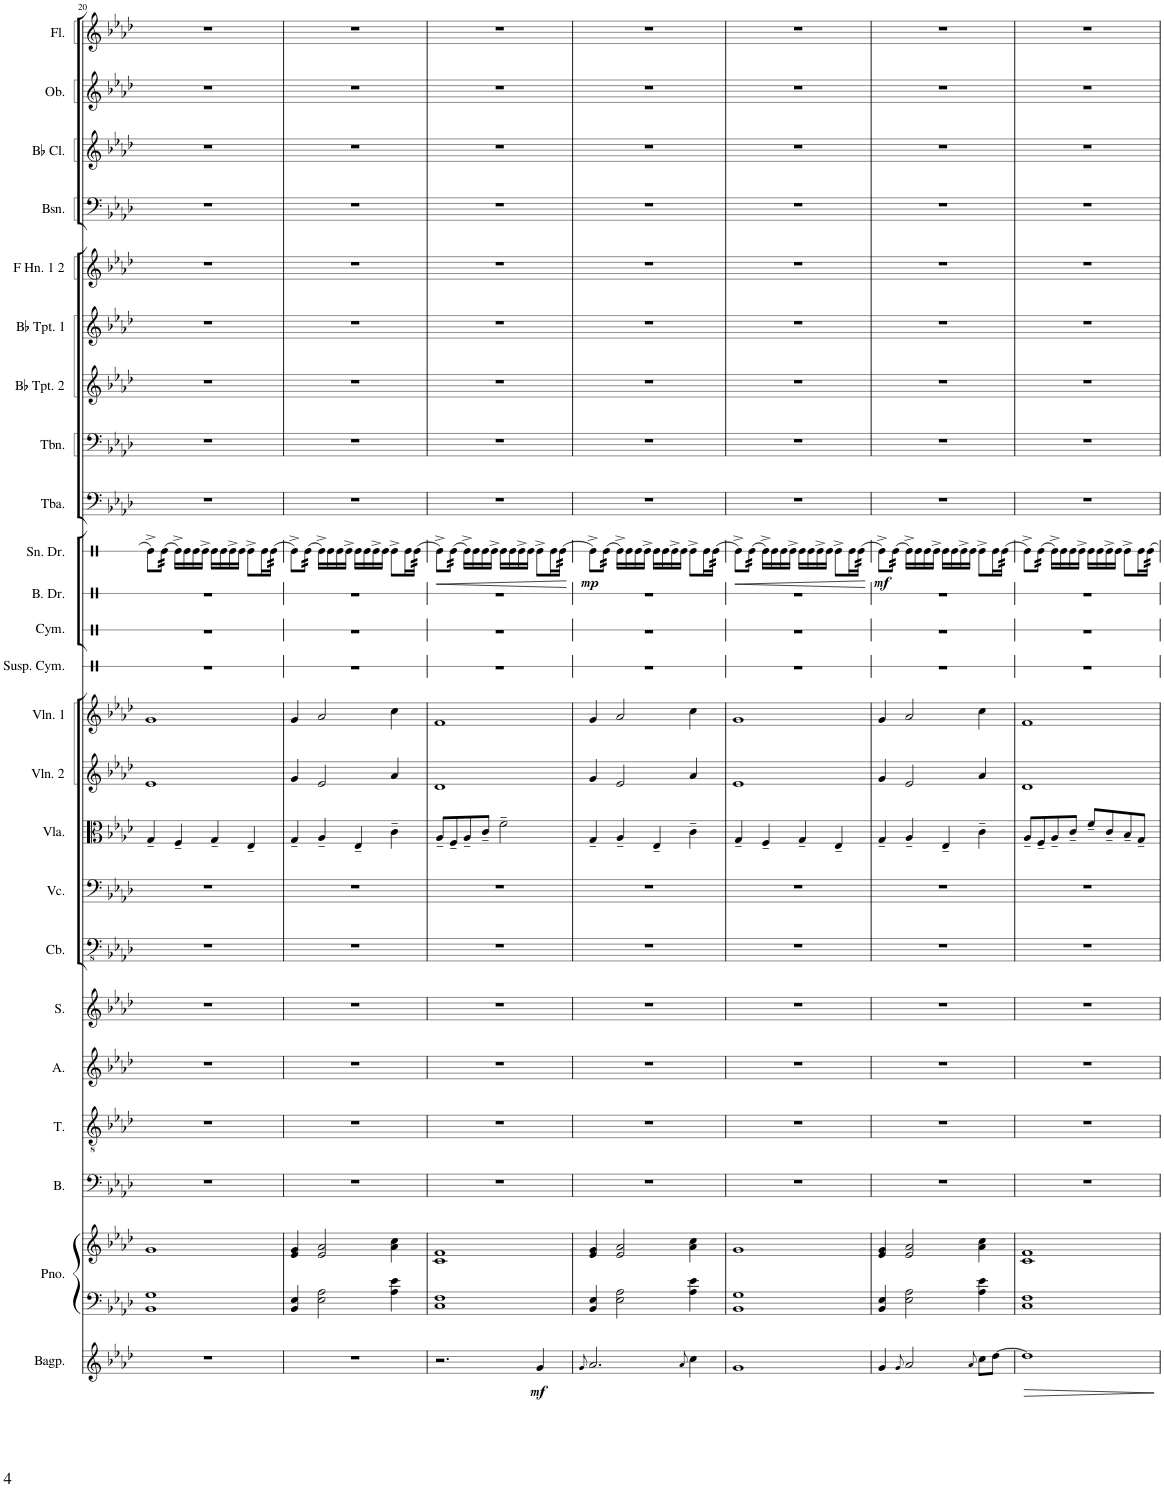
**kern	**dynam	**kern	**kern	**kern	**kern	**kern	**kern	**kern	**kern	**kern	**kern	**kern	**kern	**kern	**kern	**kern	**dynam	**kern	**kern	**kern	**kern	**kern	**kern	**kern	**kern	**kern
*part24	*part24	*part23	*part23	*part22	*part21	*part20	*part19	*part18	*part17	*part16	*part15	*part14	*part13	*part12	*part11	*part10	*part10	*part9	*part8	*part7	*part6	*part5	*part4	*part3	*part2	*part1
*staff25	*staff25	*staff24	*staff23	*staff22	*staff21	*staff20	*staff19	*staff18	*staff17	*staff16	*staff15	*staff14	*staff13	*staff12	*staff11	*staff10	*staff10	*staff9	*staff8	*staff7	*staff6	*staff5	*staff4	*staff3	*staff2	*staff1
*I"Bagpipe	*	*I"Piano	*	*I"Bass	*I"Tenor	*I"Alto	*I"Soprano	*I"Contrabass	*I"Violoncello	*I"Viola	*I"Violin 2	*I"Violin 1	*I"Suspended Cymbal	*I"Cymbal	*I"Bass Drum	*I"Snare Drum	*	*I"Tuba	*I"Trombone	*I"Bb Trumpet 2	*I"Bb Trumpet 1	*I"F Horn 1 &amp; 2	*I"Bassoon	*I"Bb Clarinet	*I"Oboe	*I"Flute
*I'Bagp.	*	*I'Pno.	*	*I'B.	*I'T.	*I'A.	*I'S.	*I'Cb.	*I'Vc.	*I'Vla.	*I'Vln. 2	*I'Vln. 1	*I'Susp. Cym.	*I'Cym.	*I'B. Dr.	*I'Sn. Dr.	*	*I'Tba.	*I'Tbn.	*I'Bb Tpt. 2	*I'Bb Tpt. 1	*I'F Hn. 1 2	*I'Bsn.	*I'Bb Cl.	*I'Ob.	*I'Fl.
!!LO:PB:g=z
*clefG2	*	*clefF4	*clefG2	*clefF4	*clefGv2	*clefG2	*clefG2	*clefFv4	*clefF4	*clefC3	*clefG2	*clefG2	*clefX	*clefX	*clefX	*clefX	*	*clefF4	*clefF4	*clefG2	*clefG2	*clefG2	*clefF4	*clefG2	*clefG2	*clefG2
*	*	*	*	*	*	*	*	*ITrd7c12	*	*	*	*	*	*	*	*	*	*	*	*ITrd1c2	*ITrd1c2	*ITrd4c7	*	*ITrd1c2	*	*
*k[b-e-a-d-]	*	*k[b-e-a-d-]	*k[b-e-a-d-]	*k[b-e-a-d-]	*k[b-e-a-d-]	*k[b-e-a-d-]	*k[b-e-a-d-]	*k[b-e-a-d-]	*k[b-e-a-d-]	*k[b-e-a-d-]	*k[b-e-a-d-]	*k[b-e-a-d-]	*k[]	*k[]	*k[]	*k[]	*	*k[b-e-a-d-]	*k[b-e-a-d-]	*k[b-e-a-d-]	*k[b-e-a-d-]	*k[b-e-a-d-]	*k[b-e-a-d-]	*k[b-e-a-d-]	*k[b-e-a-d-]	*k[b-e-a-d-]
*M4/4	*	*M4/4	*M4/4	*M4/4	*M4/4	*M4/4	*M4/4	*M4/4	*M4/4	*M4/4	*M4/4	*M4/4	*M4/4	*M4/4	*M4/4	*M4/4	*	*M4/4	*M4/4	*M4/4	*M4/4	*M4/4	*M4/4	*M4/4	*M4/4	*M4/4
=20	=20	=20	=20	=20	=20	=20	=20	=20	=20	=20	=20	=20	=20	=20	=20	=20	=20	=20	=20	=20	=20	=20	=20	=20	=20	=20
1r	.	1BB- 1G	1g	1r	1r	1r	1r	1r	1r	4G~/	1e-	1g	1r	1r	1r	8Re^\L	.	1r	1r	1r	1r	1r	1r	1r	1r	1r
*	*	*	*	*	*	*	*	*	*	*	*	*	*	*	*	*tremolo	*	*	*	*	*	*	*	*	*	*
.	.	.	.	.	.	.	.	.	.	.	.	.	.	.	.	(32Re\	.	.	.	.	.	.	.	.	.	.
.	.	.	.	.	.	.	.	.	.	.	.	.	.	.	.	(32Re\	.	.	.	.	.	.	.	.	.	.
.	.	.	.	.	.	.	.	.	.	.	.	.	.	.	.	(32Re\	.	.	.	.	.	.	.	.	.	.
.	.	.	.	.	.	.	.	.	.	.	.	.	.	.	.	(32Re\JJJ	.	.	.	.	.	.	.	.	.	.
*	*	*	*	*	*	*	*	*	*	*	*	*	*	*	*	*Xtremolo	*	*	*	*	*	*	*	*	*	*
.	.	.	.	.	.	.	.	.	.	4F~/	.	.	.	.	.	16Re^\LL)	.	.	.	.	.	.	.	.	.	.
.	.	.	.	.	.	.	.	.	.	.	.	.	.	.	.	16Re\	.	.	.	.	.	.	.	.	.	.
.	.	.	.	.	.	.	.	.	.	.	.	.	.	.	.	16Re\	.	.	.	.	.	.	.	.	.	.
.	.	.	.	.	.	.	.	.	.	.	.	.	.	.	.	16Re^\JJ	.	.	.	.	.	.	.	.	.	.
.	.	.	.	.	.	.	.	.	.	4G~/	.	.	.	.	.	16Re\LL	.	.	.	.	.	.	.	.	.	.
.	.	.	.	.	.	.	.	.	.	.	.	.	.	.	.	16Re\	.	.	.	.	.	.	.	.	.	.
.	.	.	.	.	.	.	.	.	.	.	.	.	.	.	.	16Re^\	.	.	.	.	.	.	.	.	.	.
.	.	.	.	.	.	.	.	.	.	.	.	.	.	.	.	16Re\JJ	.	.	.	.	.	.	.	.	.	.
.	.	.	.	.	.	.	.	.	.	4E-~/	.	.	.	.	.	8Re^\L	.	.	.	.	.	.	.	.	.	.
.	.	.	.	.	.	.	.	.	.	.	.	.	.	.	.	16Re\L	.	.	.	.	.	.	.	.	.	.
*	*	*	*	*	*	*	*	*	*	*	*	*	*	*	*	*tremolo	*	*	*	*	*	*	*	*	*	*
.	.	.	.	.	.	.	.	.	.	.	.	.	.	.	.	(64Re\	.	.	.	.	.	.	.	.	.	.
.	.	.	.	.	.	.	.	.	.	.	.	.	.	.	.	(64Re\	.	.	.	.	.	.	.	.	.	.
.	.	.	.	.	.	.	.	.	.	.	.	.	.	.	.	(64Re\	.	.	.	.	.	.	.	.	.	.
.	.	.	.	.	.	.	.	.	.	.	.	.	.	.	.	(64Re\JJJJ	.	.	.	.	.	.	.	.	.	.
*	*	*	*	*	*	*	*	*	*	*	*	*	*	*	*	*Xtremolo	*	*	*	*	*	*	*	*	*	*
=21	=21	=21	=21	=21	=21	=21	=21	=21	=21	=21	=21	=21	=21	=21	=21	=21	=21	=21	=21	=21	=21	=21	=21	=21	=21	=21
1r	.	4BB-/ 4E-/	4e-/ 4g/	1r	1r	1r	1r	1r	1r	4G~/	4g/	4g/	1r	1r	1r	8Re^\L)	.	1r	1r	1r	1r	1r	1r	1r	1r	1r
*	*	*	*	*	*	*	*	*	*	*	*	*	*	*	*	*tremolo	*	*	*	*	*	*	*	*	*	*
.	.	.	.	.	.	.	.	.	.	.	.	.	.	.	.	(32Re\	.	.	.	.	.	.	.	.	.	.
.	.	.	.	.	.	.	.	.	.	.	.	.	.	.	.	(32Re\	.	.	.	.	.	.	.	.	.	.
.	.	.	.	.	.	.	.	.	.	.	.	.	.	.	.	(32Re\	.	.	.	.	.	.	.	.	.	.
.	.	.	.	.	.	.	.	.	.	.	.	.	.	.	.	(32Re\JJJ	.	.	.	.	.	.	.	.	.	.
*	*	*	*	*	*	*	*	*	*	*	*	*	*	*	*	*Xtremolo	*	*	*	*	*	*	*	*	*	*
.	.	2E-\ 2A-\	2e-/ 2a-/	.	.	.	.	.	.	4A-~/	2e-/	2a-/	.	.	.	16Re^\LL)	.	.	.	.	.	.	.	.	.	.
.	.	.	.	.	.	.	.	.	.	.	.	.	.	.	.	16Re\	.	.	.	.	.	.	.	.	.	.
.	.	.	.	.	.	.	.	.	.	.	.	.	.	.	.	16Re\	.	.	.	.	.	.	.	.	.	.
.	.	.	.	.	.	.	.	.	.	.	.	.	.	.	.	16Re^\JJ	.	.	.	.	.	.	.	.	.	.
.	.	.	.	.	.	.	.	.	.	4E-~/	.	.	.	.	.	16Re\LL	.	.	.	.	.	.	.	.	.	.
.	.	.	.	.	.	.	.	.	.	.	.	.	.	.	.	16Re\	.	.	.	.	.	.	.	.	.	.
.	.	.	.	.	.	.	.	.	.	.	.	.	.	.	.	16Re^\	.	.	.	.	.	.	.	.	.	.
.	.	.	.	.	.	.	.	.	.	.	.	.	.	.	.	16Re\JJ	.	.	.	.	.	.	.	.	.	.
.	.	4A-\ 4e-\	4a-\ 4cc\	.	.	.	.	.	.	4c~\	4a-/	4cc\	.	.	.	8Re^\L	.	.	.	.	.	.	.	.	.	.
.	.	.	.	.	.	.	.	.	.	.	.	.	.	.	.	16Re\L	.	.	.	.	.	.	.	.	.	.
*	*	*	*	*	*	*	*	*	*	*	*	*	*	*	*	*tremolo	*	*	*	*	*	*	*	*	*	*
.	.	.	.	.	.	.	.	.	.	.	.	.	.	.	.	(64Re\	.	.	.	.	.	.	.	.	.	.
.	.	.	.	.	.	.	.	.	.	.	.	.	.	.	.	(64Re\	.	.	.	.	.	.	.	.	.	.
.	.	.	.	.	.	.	.	.	.	.	.	.	.	.	.	(64Re\	.	.	.	.	.	.	.	.	.	.
.	.	.	.	.	.	.	.	.	.	.	.	.	.	.	.	(64Re\JJJJ	.	.	.	.	.	.	.	.	.	.
*	*	*	*	*	*	*	*	*	*	*	*	*	*	*	*	*Xtremolo	*	*	*	*	*	*	*	*	*	*
=22	=22	=22	=22	=22	=22	=22	=22	=22	=22	=22	=22	=22	=22	=22	=22	=22	=22	=22	=22	=22	=22	=22	=22	=22	=22	=22
!	!	!	!	!	!	!	!	!	!	!	!	!	!	!	!	!	!LO:HP:b	!	!	!	!	!	!	!	!	!
2.r	.	1C 1F	1c 1f	1r	1r	1r	1r	1r	1r	8A-~/L	1d-	1f	1r	1r	1r	8Re^\L)	<	1r	1r	1r	1r	1r	1r	1r	1r	1r
*	*	*	*	*	*	*	*	*	*	*	*	*	*	*	*	*tremolo	*	*	*	*	*	*	*	*	*	*
.	.	.	.	.	.	.	.	.	.	8F~/	.	.	.	.	.	(32Re\	.	.	.	.	.	.	.	.	.	.
.	.	.	.	.	.	.	.	.	.	.	.	.	.	.	.	(32Re\	.	.	.	.	.	.	.	.	.	.
.	.	.	.	.	.	.	.	.	.	.	.	.	.	.	.	(32Re\	.	.	.	.	.	.	.	.	.	.
.	.	.	.	.	.	.	.	.	.	.	.	.	.	.	.	(32Re\JJJ	.	.	.	.	.	.	.	.	.	.
*	*	*	*	*	*	*	*	*	*	*	*	*	*	*	*	*Xtremolo	*	*	*	*	*	*	*	*	*	*
.	.	.	.	.	.	.	.	.	.	8A-~/	.	.	.	.	.	16Re^\LL)	.	.	.	.	.	.	.	.	.	.
.	.	.	.	.	.	.	.	.	.	.	.	.	.	.	.	16Re\	.	.	.	.	.	.	.	.	.	.
.	.	.	.	.	.	.	.	.	.	8c~/J	.	.	.	.	.	16Re\	.	.	.	.	.	.	.	.	.	.
.	.	.	.	.	.	.	.	.	.	.	.	.	.	.	.	16Re^\JJ	.	.	.	.	.	.	.	.	.	.
.	.	.	.	.	.	.	.	.	.	2f~\	.	.	.	.	.	16Re\LL	.	.	.	.	.	.	.	.	.	.
.	.	.	.	.	.	.	.	.	.	.	.	.	.	.	.	16Re\	.	.	.	.	.	.	.	.	.	.
.	.	.	.	.	.	.	.	.	.	.	.	.	.	.	.	16Re^\	.	.	.	.	.	.	.	.	.	.
.	.	.	.	.	.	.	.	.	.	.	.	.	.	.	.	16Re\JJ	.	.	.	.	.	.	.	.	.	.
!	!LO:DY:b	!	!	!	!	!	!	!	!	!	!	!	!	!	!	!	!	!	!	!	!	!	!	!	!	!
4g/	mf	.	.	.	.	.	.	.	.	.	.	.	.	.	.	8Re^\L	.	.	.	.	.	.	.	.	.	.
.	.	.	.	.	.	.	.	.	.	.	.	.	.	.	.	16Re\L	.	.	.	.	.	.	.	.	.	.
*	*	*	*	*	*	*	*	*	*	*	*	*	*	*	*	*tremolo	*	*	*	*	*	*	*	*	*	*
.	.	.	.	.	.	.	.	.	.	.	.	.	.	.	.	(64Re\	.	.	.	.	.	.	.	.	.	.
.	.	.	.	.	.	.	.	.	.	.	.	.	.	.	.	(64Re\	.	.	.	.	.	.	.	.	.	.
.	.	.	.	.	.	.	.	.	.	.	.	.	.	.	.	(64Re\	.	.	.	.	.	.	.	.	.	.
.	.	.	.	.	.	.	.	.	.	.	.	.	.	.	.	(64Re\JJJJ	.	.	.	.	.	.	.	.	.	.
*	*	*	*	*	*	*	*	*	*	*	*	*	*	*	*	*Xtremolo	*	*	*	*	*	*	*	*	*	*
.	.	.	.	.	.	.	.	.	.	.	.	.	.	.	.	.	[	.	.	.	.	.	.	.	.	.
=23	=23	=23	=23	=23	=23	=23	=23	=23	=23	=23	=23	=23	=23	=23	=23	=23	=23	=23	=23	=23	=23	=23	=23	=23	=23	=23
8qg/	.	.	.	.	.	.	.	.	.	.	.	.	.	.	.	.	.	.	.	.	.	.	.	.	.	.
!	!	!	!	!	!	!	!	!	!	!	!	!	!	!	!	!	!LO:DY:b	!	!	!	!	!	!	!	!	!
2.a-/	.	4BB-/ 4E-/	4e-/ 4g/	1r	1r	1r	1r	1r	1r	4G~/	4g/	4g/	1r	1r	1r	8Re^\L)	mp	1r	1r	1r	1r	1r	1r	1r	1r	1r
*	*	*	*	*	*	*	*	*	*	*	*	*	*	*	*	*tremolo	*	*	*	*	*	*	*	*	*	*
.	.	.	.	.	.	.	.	.	.	.	.	.	.	.	.	(32Re\	.	.	.	.	.	.	.	.	.	.
.	.	.	.	.	.	.	.	.	.	.	.	.	.	.	.	(32Re\	.	.	.	.	.	.	.	.	.	.
.	.	.	.	.	.	.	.	.	.	.	.	.	.	.	.	(32Re\	.	.	.	.	.	.	.	.	.	.
.	.	.	.	.	.	.	.	.	.	.	.	.	.	.	.	(32Re\JJJ	.	.	.	.	.	.	.	.	.	.
*	*	*	*	*	*	*	*	*	*	*	*	*	*	*	*	*Xtremolo	*	*	*	*	*	*	*	*	*	*
.	.	2E-\ 2A-\	2e-/ 2a-/	.	.	.	.	.	.	4A-~/	2e-/	2a-/	.	.	.	16Re^\LL)	.	.	.	.	.	.	.	.	.	.
.	.	.	.	.	.	.	.	.	.	.	.	.	.	.	.	16Re\	.	.	.	.	.	.	.	.	.	.
.	.	.	.	.	.	.	.	.	.	.	.	.	.	.	.	16Re\	.	.	.	.	.	.	.	.	.	.
.	.	.	.	.	.	.	.	.	.	.	.	.	.	.	.	16Re^\JJ	.	.	.	.	.	.	.	.	.	.
.	.	.	.	.	.	.	.	.	.	4E-~/	.	.	.	.	.	16Re\LL	.	.	.	.	.	.	.	.	.	.
.	.	.	.	.	.	.	.	.	.	.	.	.	.	.	.	16Re\	.	.	.	.	.	.	.	.	.	.
.	.	.	.	.	.	.	.	.	.	.	.	.	.	.	.	16Re^\	.	.	.	.	.	.	.	.	.	.
.	.	.	.	.	.	.	.	.	.	.	.	.	.	.	.	16Re\JJ	.	.	.	.	.	.	.	.	.	.
8qa-/	.	.	.	.	.	.	.	.	.	.	.	.	.	.	.	.	.	.	.	.	.	.	.	.	.	.
4cc\	.	4A-\ 4e-\	4a-\ 4cc\	.	.	.	.	.	.	4c~\	4a-/	4cc\	.	.	.	8Re^\L	.	.	.	.	.	.	.	.	.	.
.	.	.	.	.	.	.	.	.	.	.	.	.	.	.	.	16Re\L	.	.	.	.	.	.	.	.	.	.
*	*	*	*	*	*	*	*	*	*	*	*	*	*	*	*	*tremolo	*	*	*	*	*	*	*	*	*	*
.	.	.	.	.	.	.	.	.	.	.	.	.	.	.	.	(64Re\	.	.	.	.	.	.	.	.	.	.
.	.	.	.	.	.	.	.	.	.	.	.	.	.	.	.	(64Re\	.	.	.	.	.	.	.	.	.	.
.	.	.	.	.	.	.	.	.	.	.	.	.	.	.	.	(64Re\	.	.	.	.	.	.	.	.	.	.
.	.	.	.	.	.	.	.	.	.	.	.	.	.	.	.	(64Re\JJJJ	.	.	.	.	.	.	.	.	.	.
*	*	*	*	*	*	*	*	*	*	*	*	*	*	*	*	*Xtremolo	*	*	*	*	*	*	*	*	*	*
=24	=24	=24	=24	=24	=24	=24	=24	=24	=24	=24	=24	=24	=24	=24	=24	=24	=24	=24	=24	=24	=24	=24	=24	=24	=24	=24
!	!	!	!	!	!	!	!	!	!	!	!	!	!	!	!	!	!LO:HP:b	!	!	!	!	!	!	!	!	!
1g	.	1BB- 1G	1g	1r	1r	1r	1r	1r	1r	4G~/	1e-	1g	1r	1r	1r	8Re^\L)	<	1r	1r	1r	1r	1r	1r	1r	1r	1r
*	*	*	*	*	*	*	*	*	*	*	*	*	*	*	*	*tremolo	*	*	*	*	*	*	*	*	*	*
.	.	.	.	.	.	.	.	.	.	.	.	.	.	.	.	(32Re\	.	.	.	.	.	.	.	.	.	.
.	.	.	.	.	.	.	.	.	.	.	.	.	.	.	.	(32Re\	.	.	.	.	.	.	.	.	.	.
.	.	.	.	.	.	.	.	.	.	.	.	.	.	.	.	(32Re\	.	.	.	.	.	.	.	.	.	.
.	.	.	.	.	.	.	.	.	.	.	.	.	.	.	.	(32Re\JJJ	.	.	.	.	.	.	.	.	.	.
*	*	*	*	*	*	*	*	*	*	*	*	*	*	*	*	*Xtremolo	*	*	*	*	*	*	*	*	*	*
.	.	.	.	.	.	.	.	.	.	4F~/	.	.	.	.	.	16Re^\LL)	.	.	.	.	.	.	.	.	.	.
.	.	.	.	.	.	.	.	.	.	.	.	.	.	.	.	16Re\	.	.	.	.	.	.	.	.	.	.
.	.	.	.	.	.	.	.	.	.	.	.	.	.	.	.	16Re\	.	.	.	.	.	.	.	.	.	.
.	.	.	.	.	.	.	.	.	.	.	.	.	.	.	.	16Re^\JJ	.	.	.	.	.	.	.	.	.	.
.	.	.	.	.	.	.	.	.	.	4G~/	.	.	.	.	.	16Re\LL	.	.	.	.	.	.	.	.	.	.
.	.	.	.	.	.	.	.	.	.	.	.	.	.	.	.	16Re\	.	.	.	.	.	.	.	.	.	.
.	.	.	.	.	.	.	.	.	.	.	.	.	.	.	.	16Re^\	.	.	.	.	.	.	.	.	.	.
.	.	.	.	.	.	.	.	.	.	.	.	.	.	.	.	16Re\JJ	.	.	.	.	.	.	.	.	.	.
.	.	.	.	.	.	.	.	.	.	4E-~/	.	.	.	.	.	8Re^\L	.	.	.	.	.	.	.	.	.	.
.	.	.	.	.	.	.	.	.	.	.	.	.	.	.	.	16Re\L	.	.	.	.	.	.	.	.	.	.
*	*	*	*	*	*	*	*	*	*	*	*	*	*	*	*	*tremolo	*	*	*	*	*	*	*	*	*	*
.	.	.	.	.	.	.	.	.	.	.	.	.	.	.	.	(64Re\	.	.	.	.	.	.	.	.	.	.
.	.	.	.	.	.	.	.	.	.	.	.	.	.	.	.	(64Re\	.	.	.	.	.	.	.	.	.	.
.	.	.	.	.	.	.	.	.	.	.	.	.	.	.	.	(64Re\	.	.	.	.	.	.	.	.	.	.
.	.	.	.	.	.	.	.	.	.	.	.	.	.	.	.	(64Re\JJJJ	.	.	.	.	.	.	.	.	.	.
*	*	*	*	*	*	*	*	*	*	*	*	*	*	*	*	*Xtremolo	*	*	*	*	*	*	*	*	*	*
.	.	.	.	.	.	.	.	.	.	.	.	.	.	.	.	.	[	.	.	.	.	.	.	.	.	.
=25	=25	=25	=25	=25	=25	=25	=25	=25	=25	=25	=25	=25	=25	=25	=25	=25	=25	=25	=25	=25	=25	=25	=25	=25	=25	=25
!	!	!	!	!	!	!	!	!	!	!	!	!	!	!	!	!	!LO:DY:b	!	!	!	!	!	!	!	!	!
4g/	.	4BB-/ 4E-/	4e-/ 4g/	1r	1r	1r	1r	1r	1r	4G~/	4g/	4g/	1r	1r	1r	8Re^\L)	mf	1r	1r	1r	1r	1r	1r	1r	1r	1r
*	*	*	*	*	*	*	*	*	*	*	*	*	*	*	*	*tremolo	*	*	*	*	*	*	*	*	*	*
.	.	.	.	.	.	.	.	.	.	.	.	.	.	.	.	(32Re\	.	.	.	.	.	.	.	.	.	.
.	.	.	.	.	.	.	.	.	.	.	.	.	.	.	.	(32Re\	.	.	.	.	.	.	.	.	.	.
.	.	.	.	.	.	.	.	.	.	.	.	.	.	.	.	(32Re\	.	.	.	.	.	.	.	.	.	.
.	.	.	.	.	.	.	.	.	.	.	.	.	.	.	.	(32Re\JJJ	.	.	.	.	.	.	.	.	.	.
*	*	*	*	*	*	*	*	*	*	*	*	*	*	*	*	*Xtremolo	*	*	*	*	*	*	*	*	*	*
8qg/	.	.	.	.	.	.	.	.	.	.	.	.	.	.	.	.	.	.	.	.	.	.	.	.	.	.
2a-/	.	2E-\ 2A-\	2e-/ 2a-/	.	.	.	.	.	.	4A-~/	2e-/	2a-/	.	.	.	16Re^\LL)	.	.	.	.	.	.	.	.	.	.
.	.	.	.	.	.	.	.	.	.	.	.	.	.	.	.	16Re\	.	.	.	.	.	.	.	.	.	.
.	.	.	.	.	.	.	.	.	.	.	.	.	.	.	.	16Re\	.	.	.	.	.	.	.	.	.	.
.	.	.	.	.	.	.	.	.	.	.	.	.	.	.	.	16Re^\JJ	.	.	.	.	.	.	.	.	.	.
.	.	.	.	.	.	.	.	.	.	4E-~/	.	.	.	.	.	16Re\LL	.	.	.	.	.	.	.	.	.	.
.	.	.	.	.	.	.	.	.	.	.	.	.	.	.	.	16Re\	.	.	.	.	.	.	.	.	.	.
.	.	.	.	.	.	.	.	.	.	.	.	.	.	.	.	16Re^\	.	.	.	.	.	.	.	.	.	.
.	.	.	.	.	.	.	.	.	.	.	.	.	.	.	.	16Re\JJ	.	.	.	.	.	.	.	.	.	.
8qa-/	.	.	.	.	.	.	.	.	.	.	.	.	.	.	.	.	.	.	.	.	.	.	.	.	.	.
8cc\L	.	4A-\ 4e-\	4a-\ 4cc\	.	.	.	.	.	.	4c~\	4a-/	4cc\	.	.	.	8Re^\L	.	.	.	.	.	.	.	.	.	.
[8dd-\J	.	.	.	.	.	.	.	.	.	.	.	.	.	.	.	16Re\L	.	.	.	.	.	.	.	.	.	.
*	*	*	*	*	*	*	*	*	*	*	*	*	*	*	*	*tremolo	*	*	*	*	*	*	*	*	*	*
.	.	.	.	.	.	.	.	.	.	.	.	.	.	.	.	(64Re\	.	.	.	.	.	.	.	.	.	.
.	.	.	.	.	.	.	.	.	.	.	.	.	.	.	.	(64Re\	.	.	.	.	.	.	.	.	.	.
.	.	.	.	.	.	.	.	.	.	.	.	.	.	.	.	(64Re\	.	.	.	.	.	.	.	.	.	.
.	.	.	.	.	.	.	.	.	.	.	.	.	.	.	.	(64Re\JJJJ	.	.	.	.	.	.	.	.	.	.
*	*	*	*	*	*	*	*	*	*	*	*	*	*	*	*	*Xtremolo	*	*	*	*	*	*	*	*	*	*
=26	=26	=26	=26	=26	=26	=26	=26	=26	=26	=26	=26	=26	=26	=26	=26	=26	=26	=26	=26	=26	=26	=26	=26	=26	=26	=26
!	!LO:HP:b	!	!	!	!	!	!	!	!	!	!	!	!	!	!	!	!	!	!	!	!	!	!	!	!	!
1dd-]	>	1C 1F	1c 1f	1r	1r	1r	1r	1r	1r	8A-~/L	1d-	1f	1r	1r	1r	8Re^\L)	.	1r	1r	1r	1r	1r	1r	1r	1r	1r
*	*	*	*	*	*	*	*	*	*	*	*	*	*	*	*	*tremolo	*	*	*	*	*	*	*	*	*	*
.	.	.	.	.	.	.	.	.	.	8F~/	.	.	.	.	.	(32Re\	.	.	.	.	.	.	.	.	.	.
.	.	.	.	.	.	.	.	.	.	.	.	.	.	.	.	(32Re\	.	.	.	.	.	.	.	.	.	.
.	.	.	.	.	.	.	.	.	.	.	.	.	.	.	.	(32Re\	.	.	.	.	.	.	.	.	.	.
.	.	.	.	.	.	.	.	.	.	.	.	.	.	.	.	(32Re\JJJ	.	.	.	.	.	.	.	.	.	.
*	*	*	*	*	*	*	*	*	*	*	*	*	*	*	*	*Xtremolo	*	*	*	*	*	*	*	*	*	*
.	.	.	.	.	.	.	.	.	.	8A-~/	.	.	.	.	.	16Re^\LL)	.	.	.	.	.	.	.	.	.	.
.	.	.	.	.	.	.	.	.	.	.	.	.	.	.	.	16Re\	.	.	.	.	.	.	.	.	.	.
.	.	.	.	.	.	.	.	.	.	8c~/J	.	.	.	.	.	16Re\	.	.	.	.	.	.	.	.	.	.
.	.	.	.	.	.	.	.	.	.	.	.	.	.	.	.	16Re^\JJ	.	.	.	.	.	.	.	.	.	.
.	.	.	.	.	.	.	.	.	.	8f~/L	.	.	.	.	.	16Re\LL	.	.	.	.	.	.	.	.	.	.
.	.	.	.	.	.	.	.	.	.	.	.	.	.	.	.	16Re\	.	.	.	.	.	.	.	.	.	.
.	.	.	.	.	.	.	.	.	.	8c~/	.	.	.	.	.	16Re^\	.	.	.	.	.	.	.	.	.	.
.	.	.	.	.	.	.	.	.	.	.	.	.	.	.	.	16Re\JJ	.	.	.	.	.	.	.	.	.	.
.	.	.	.	.	.	.	.	.	.	8B-~/	.	.	.	.	.	8Re^\L	.	.	.	.	.	.	.	.	.	.
.	.	.	.	.	.	.	.	.	.	8G~/J	.	.	.	.	.	16Re\L	.	.	.	.	.	.	.	.	.	.
*	*	*	*	*	*	*	*	*	*	*	*	*	*	*	*	*tremolo	*	*	*	*	*	*	*	*	*	*
.	.	.	.	.	.	.	.	.	.	.	.	.	.	.	.	64Re\	.	.	.	.	.	.	.	.	.	.
.	.	.	.	.	.	.	.	.	.	.	.	.	.	.	.	64Re\	.	.	.	.	.	.	.	.	.	.
.	.	.	.	.	.	.	.	.	.	.	.	.	.	.	.	64Re\	.	.	.	.	.	.	.	.	.	.
.	.	.	.	.	.	.	.	.	.	.	.	.	.	.	.	64Re\JJJJ	.	.	.	.	.	.	.	.	.	.
*	*	*	*	*	*	*	*	*	*	*	*	*	*	*	*	*Xtremolo	*	*	*	*	*	*	*	*	*	*
.	]	.	.	.	.	.	.	.	.	.	.	.	.	.	.	.	.	.	.	.	.	.	.	.	.	.
=	=	=	=	=	=	=	=	=	=	=	=	=	=	=	=	=	=	=	=	=	=	=	=	=	=	=
*-	*-	*-	*-	*-	*-	*-	*-	*-	*-	*-	*-	*-	*-	*-	*-	*-	*-	*-	*-	*-	*-	*-	*-	*-	*-	*-
